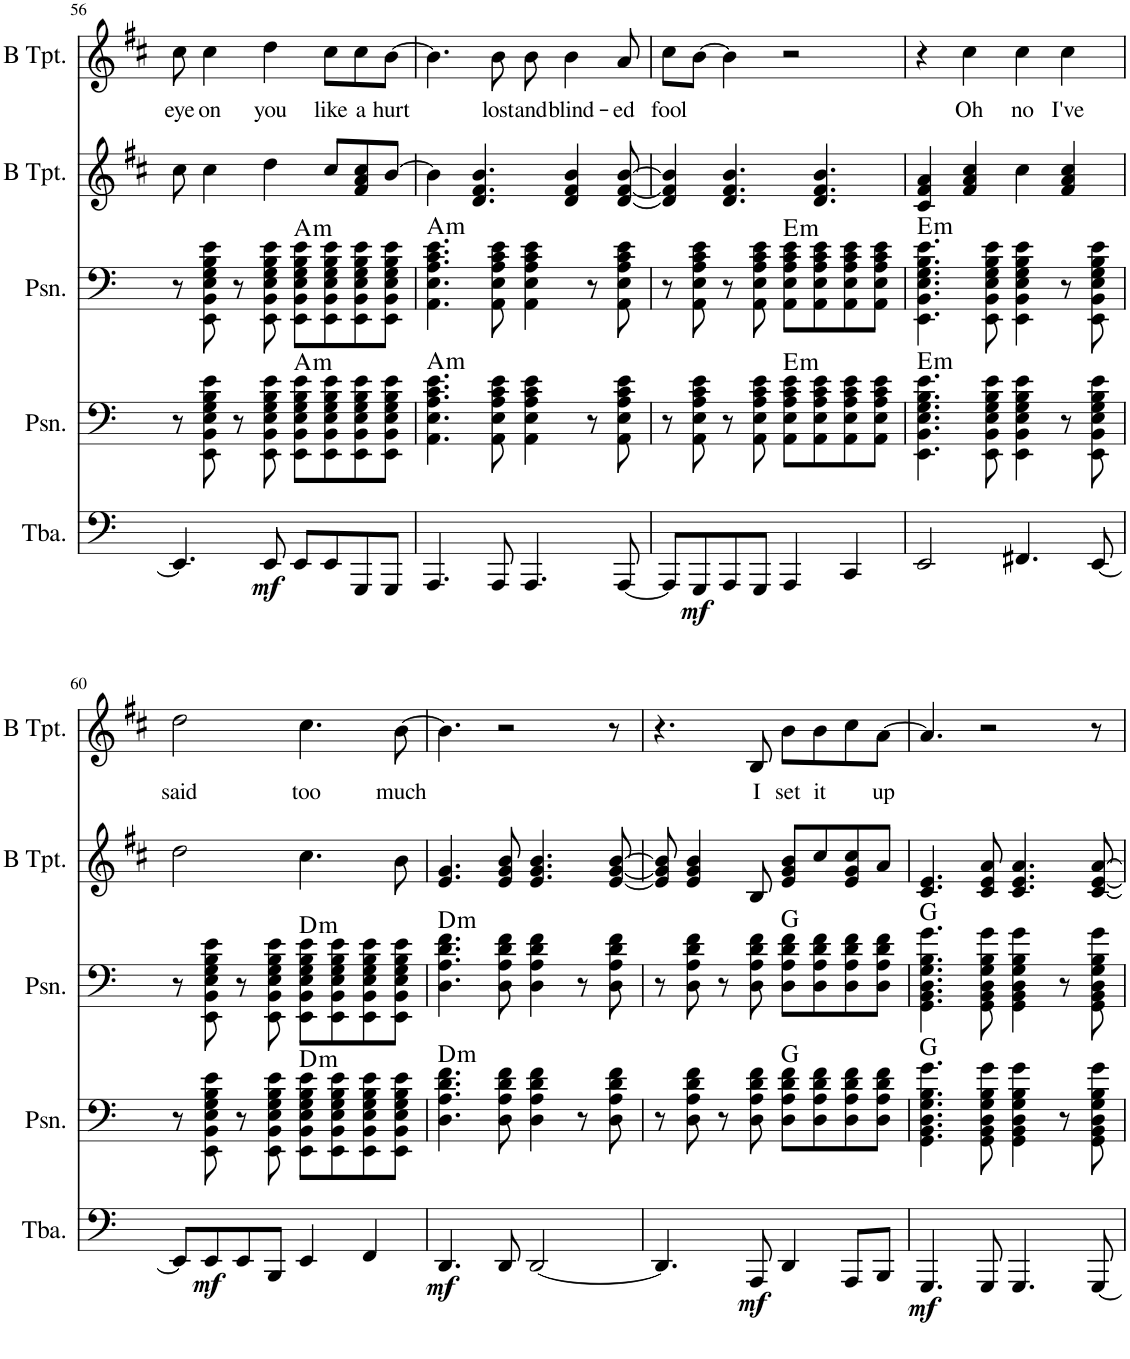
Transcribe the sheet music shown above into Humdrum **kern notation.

**kern	**dynam	**kern	**kern	**harte	**kern	**kern	**text
*part5	*part5	*part4	*part3	*part3	*part2	*part1	*part1
*staff5	*staff5	*staff4	*staff3	*	*staff2	*staff1	*staff1
*I"Tuba	*	*I"Posaune	*I"Posaune	*	*I"Trompete in B	*I"Trompete in B	*
*I'Tba.	*	*I'Psn.	*I'Psn.	*	*	*	*
!!LO:PB:g=z
*clefF4	*	*clefF4	*clefF4	*	*clefG2	*clefG2	*
*	*	*	*	*	*Trd1c2	*Trd1c2	*
*k[]	*	*k[]	*k[]	*	*k[f#c#]	*k[f#c#]	*
*M4/4	*	*M4/4	*M4/4	*	*M4/4	*M4/4	*
=56	=56	=56	=56	=56	=56	=56	=56
!	!	!	!	!	!	!	!LO:LY:b
4.EE/]	.	8r	8r	.	8cc#\	8cc#\	eye
!	!	!	!	!	!	!	!LO:LY:b
.	.	8EE\ 8BB\ 8E\ 8G\ 8B\ 8e\	8EE\ 8BB\ 8E\ 8G\ 8B\ 8e\	.	4cc#\	4cc#\	on
.	.	8r	8r	.	.	.	.
!	!LO:DY:b	!	!	!	!	!	!LO:LY:b
8EE/	mf	8EE\ 8BB\ 8E\ 8G\ 8B\ 8e\	8EE\ 8BB\ 8E\ 8G\ 8B\ 8e\	.	4dd\	4dd\	you
!	!	!	!	!LO:H:kt=m	!	!	!
8EE/L	.	8EE\ 8BB\ 8E\ 8G\ 8B\ 8e\L	8EE\ 8BB\ 8E\ 8G\ 8B\ 8e\L	A:min	.	.	.
!	!	!	!	!	!	!	!LO:LY:b
8EE/	.	8EE\ 8BB\ 8E\ 8G\ 8B\ 8e\	8EE\ 8BB\ 8E\ 8G\ 8B\ 8e\	.	8cc#/L	8cc#\L	like
!	!	!	!	!	!	!	!LO:LY:b
8GGG/	.	8EE\ 8BB\ 8E\ 8G\ 8B\ 8e\	8EE\ 8BB\ 8E\ 8G\ 8B\ 8e\	.	8f#/ 8a/ 8cc#/	8cc#\	a
!	!	!	!	!	!	!	!LO:LY:b
8GGG/J	.	8EE\ 8BB\ 8E\ 8G\ 8B\ 8e\J	8EE\ 8BB\ 8E\ 8G\ 8B\ 8e\J	.	[8b/J	[8b\J	hurt
=57	=57	=57	=57	=57	=57	=57	=57
!	!	!	!	!LO:H:kt=m	!	!	!
4.AAA/	.	4.AA\ 4.E\ 4.A\ 4.c\ 4.e\	4.AA\ 4.E\ 4.A\ 4.c\ 4.e\	A:min	4b\]	4.b\]	.
.	.	.	.	.	4.d/ 4.f#/ 4.b/	.	.
!	!	!	!	!	!	!	!LO:LY:b
8AAA/	.	8AA\ 8E\ 8A\ 8c\ 8e\	8AA\ 8E\ 8A\ 8c\ 8e\	.	.	8b\	lost
!	!	!	!	!	!	!	!LO:LY:b
4.AAA/	.	4AA\ 4E\ 4A\ 4c\ 4e\	4AA\ 4E\ 4A\ 4c\ 4e\	.	.	8b\	and
!	!	!	!	!	!	!	!LO:LY:b
.	.	.	.	.	4d/ 4f#/ 4b/	4b\	blind-
.	.	8r	8r	.	.	.	.
!	!	!	!	!	!	!	!LO:LY:b
[8AAA/	.	8AA\ 8E\ 8A\ 8c\ 8e\	8AA\ 8E\ 8A\ 8c\ 8e\	.	[8d/ [8f#/ [8b/	8a/	-ed
=58	=58	=58	=58	=58	=58	=58	=58
!	!	!	!	!	!	!	!LO:LY:b
8AAA/L]	.	8r	8r	.	4d/] 4f#/] 4b/]	8cc#\L	fool
!	!LO:DY:b	!	!	!	!	!	!
8GGG/	mf	8AA\ 8E\ 8A\ 8c\ 8e\	8AA\ 8E\ 8A\ 8c\ 8e\	.	.	[8b\J	.
8AAA/	.	8r	8r	.	4.d/ 4.f#/ 4.b/	4b\]	.
8GGG/J	.	8AA\ 8E\ 8A\ 8c\ 8e\	8AA\ 8E\ 8A\ 8c\ 8e\	.	.	.	.
!	!	!	!	!LO:H:kt=m	!	!	!
4AAA/	.	8AA\ 8E\ 8A\ 8c\ 8e\L	8AA\ 8E\ 8A\ 8c\ 8e\L	E:min	.	2r	.
.	.	8AA\ 8E\ 8A\ 8c\ 8e\	8AA\ 8E\ 8A\ 8c\ 8e\	.	4.d/ 4.f#/ 4.b/	.	.
4CC/	.	8AA\ 8E\ 8A\ 8c\ 8e\	8AA\ 8E\ 8A\ 8c\ 8e\	.	.	.	.
.	.	8AA\ 8E\ 8A\ 8c\ 8e\J	8AA\ 8E\ 8A\ 8c\ 8e\J	.	.	.	.
=59	=59	=59	=59	=59	=59	=59	=59
!	!	!	!	!LO:H:kt=m	!	!	!
2EE/	.	4.EE\ 4.BB\ 4.E\ 4.G\ 4.B\ 4.e\	4.EE\ 4.BB\ 4.E\ 4.G\ 4.B\ 4.e\	E:min	4c#/ 4f#/ 4a/	4r	.
!	!	!	!	!	!	!	!LO:LY:b
.	.	.	.	.	4f#/ 4a/ 4cc#/	4cc#\	Oh
.	.	8EE\ 8BB\ 8E\ 8G\ 8B\ 8e\	8EE\ 8BB\ 8E\ 8G\ 8B\ 8e\	.	.	.	.
!	!	!	!	!	!	!	!LO:LY:b
4.FF#X/	.	4EE\ 4BB\ 4E\ 4G\ 4B\ 4e\	4EE\ 4BB\ 4E\ 4G\ 4B\ 4e\	.	4cc#\	4cc#\	no
!	!	!	!	!	!	!	!LO:LY:b
.	.	8r	8r	.	4f#/ 4a/ 4cc#/	4cc#\	I've
[8EE/	.	8EE\ 8BB\ 8E\ 8G\ 8B\ 8e\	8EE\ 8BB\ 8E\ 8G\ 8B\ 8e\	.	.	.	.
!!LO:LB:g=z
=60	=60	=60	=60	=60	=60	=60	=60
!	!	!	!	!	!	!	!LO:LY:b
8EE/L]	.	8r	8r	.	2dd\	2dd\	said
!	!LO:DY:b	!	!	!	!	!	!
8EE/	mf	8EE\ 8BB\ 8E\ 8G\ 8B\ 8e\	8EE\ 8BB\ 8E\ 8G\ 8B\ 8e\	.	.	.	.
8EE/	.	8r	8r	.	.	.	.
8BBB/J	.	8EE\ 8BB\ 8E\ 8G\ 8B\ 8e\	8EE\ 8BB\ 8E\ 8G\ 8B\ 8e\	.	.	.	.
!	!	!	!	!LO:H:kt=m	!	!	!LO:LY:b
4EE/	.	8EE\ 8BB\ 8E\ 8G\ 8B\ 8e\L	8EE\ 8BB\ 8E\ 8G\ 8B\ 8e\L	D:min	4.cc#\	4.cc#\	too
.	.	8EE\ 8BB\ 8E\ 8G\ 8B\ 8e\	8EE\ 8BB\ 8E\ 8G\ 8B\ 8e\	.	.	.	.
4FF/	.	8EE\ 8BB\ 8E\ 8G\ 8B\ 8e\	8EE\ 8BB\ 8E\ 8G\ 8B\ 8e\	.	.	.	.
!	!	!	!	!	!	!	!LO:LY:b
.	.	8EE\ 8BB\ 8E\ 8G\ 8B\ 8e\J	8EE\ 8BB\ 8E\ 8G\ 8B\ 8e\J	.	8b\	[8b\	much
=61	=61	=61	=61	=61	=61	=61	=61
!	!LO:DY:b	!	!	!LO:H:kt=m	!	!	!
4.DD/	mf	4.D\ 4.A\ 4.d\ 4.f\	4.D\ 4.A\ 4.d\ 4.f\	D:min	4.e/ 4.g/	4.b\]	.
8DD/	.	8D\ 8A\ 8d\ 8f\	8D\ 8A\ 8d\ 8f\	.	8e/ 8g/ 8b/	2r	.
[2DD/	.	4D\ 4A\ 4d\ 4f\	4D\ 4A\ 4d\ 4f\	.	4.e/ 4.g/ 4.b/	.	.
.	.	8r	8r	.	.	.	.
.	.	8D\ 8A\ 8d\ 8f\	8D\ 8A\ 8d\ 8f\	.	[8e/ [8g/ [8b/	8r	.
=62	=62	=62	=62	=62	=62	=62	=62
4.DD/]	.	8r	8r	.	8e/] 8g/] 8b/]	4.r	.
.	.	8D\ 8A\ 8d\ 8f\	8D\ 8A\ 8d\ 8f\	.	4e/ 4g/ 4b/	.	.
.	.	8r	8r	.	.	.	.
!	!LO:DY:b	!	!	!	!	!	!LO:LY:b
8AAA/	mf	8D\ 8A\ 8d\ 8f\	8D\ 8A\ 8d\ 8f\	.	8B/	8B/	I
!	!	!	!	!	!	!	!LO:LY:b
4DD/	.	8D\ 8A\ 8d\ 8f\L	8D\ 8A\ 8d\ 8f\L	G:maj	8e/ 8g/ 8b/L	8b\L	set
!	!	!	!	!	!	!	!LO:LY:b
.	.	8D\ 8A\ 8d\ 8f\	8D\ 8A\ 8d\ 8f\	.	8cc#/	8b\	it
8AAA/L	.	8D\ 8A\ 8d\ 8f\	8D\ 8A\ 8d\ 8f\	.	8e/ 8g/ 8cc#/	8cc#\	.
!	!	!	!	!	!	!	!LO:LY:b
8BBB/J	.	8D\ 8A\ 8d\ 8f\J	8D\ 8A\ 8d\ 8f\J	.	8a/J	[8a\J	up
=63	=63	=63	=63	=63	=63	=63	=63
!	!LO:DY:b	!	!	!	!	!	!
4.GGG/	mf	4.GG\ 4.BB\ 4.D\ 4.G\ 4.B\ 4.g\	4.GG\ 4.BB\ 4.D\ 4.G\ 4.B\ 4.g\	G:maj	4.c#/ 4.e/	4.a/]	.
8GGG/	.	8GG\ 8BB\ 8D\ 8G\ 8B\ 8g\	8GG\ 8BB\ 8D\ 8G\ 8B\ 8g\	.	8c#/ 8e/ 8a/	2r	.
4.GGG/	.	4GG\ 4BB\ 4D\ 4G\ 4B\ 4g\	4GG\ 4BB\ 4D\ 4G\ 4B\ 4g\	.	4.c#/ 4.e/ 4.a/	.	.
.	.	8r	8r	.	.	.	.
[8GGG/	.	8GG\ 8BB\ 8D\ 8G\ 8B\ 8g\	8GG\ 8BB\ 8D\ 8G\ 8B\ 8g\	.	[8c#/ [8e/ [8a/	8r	.
=	=	=	=	=	=	=	=
*-	*-	*-	*-	*-	*-	*-	*-
